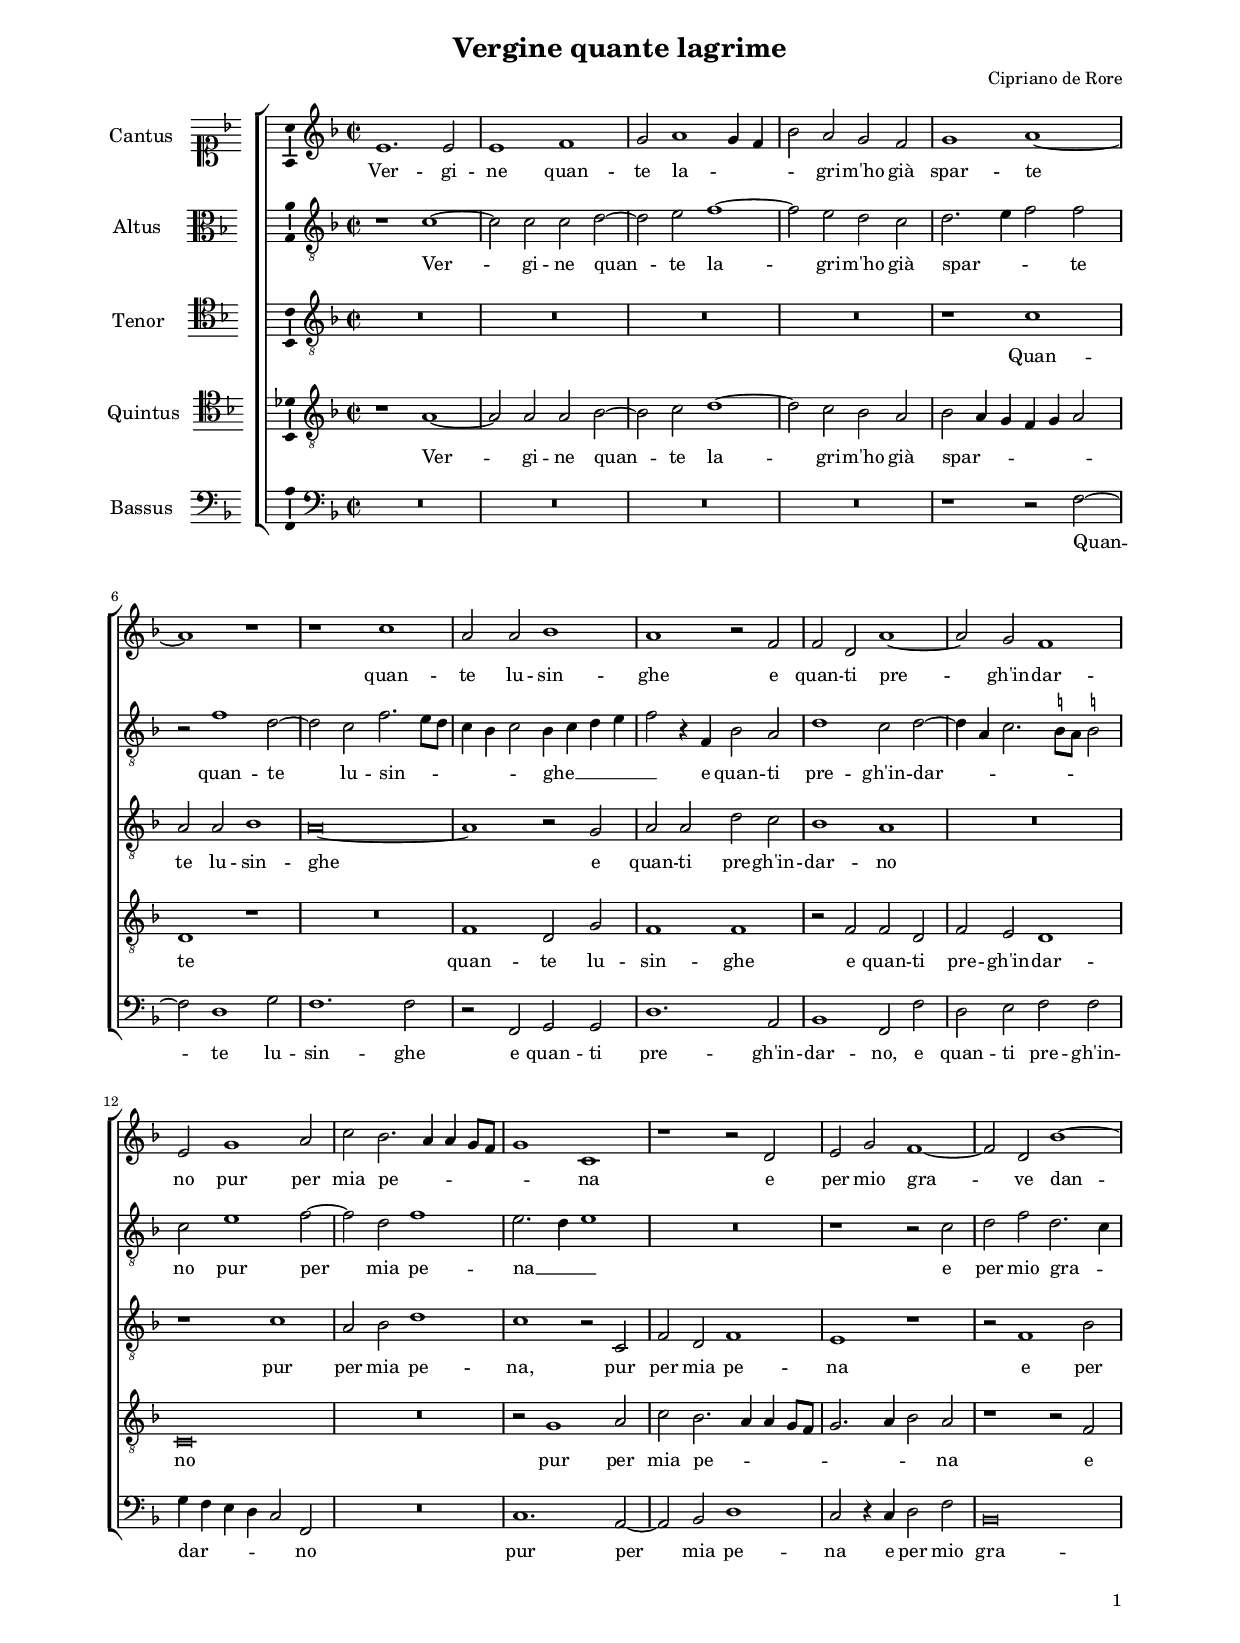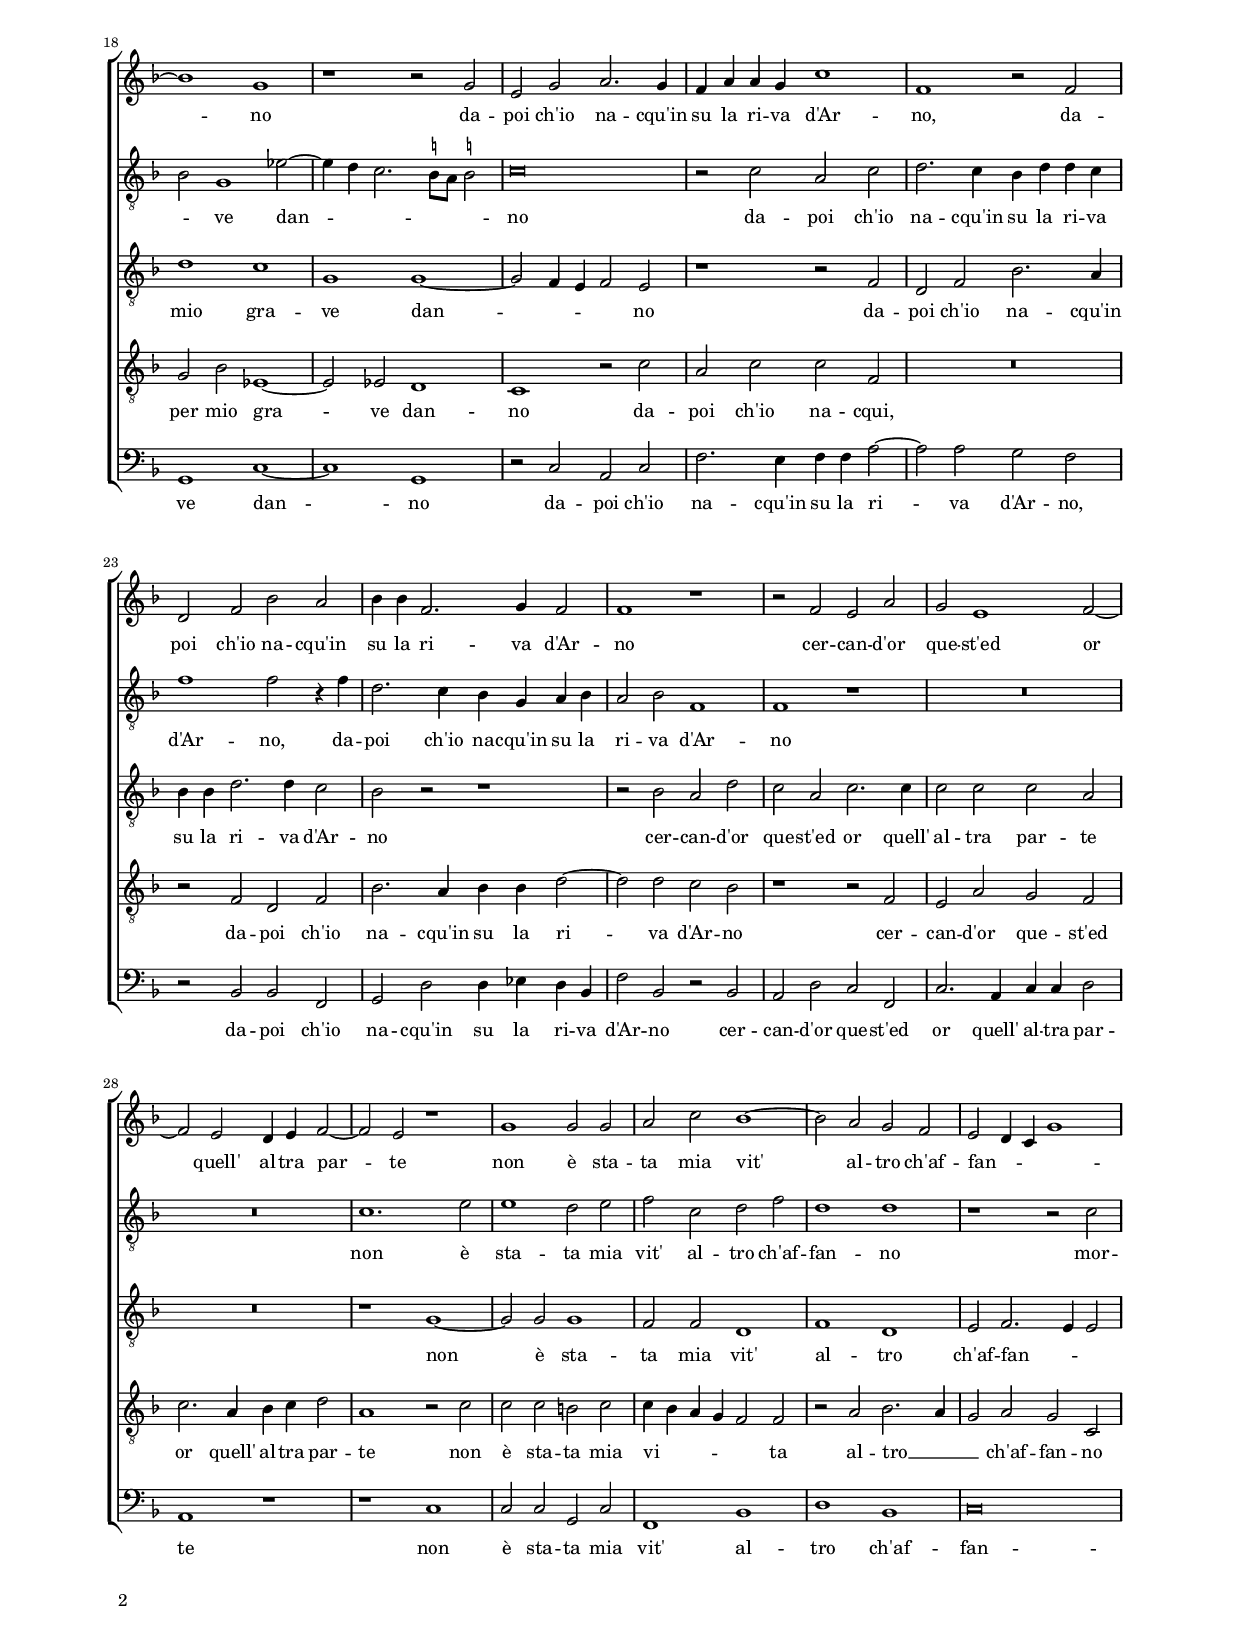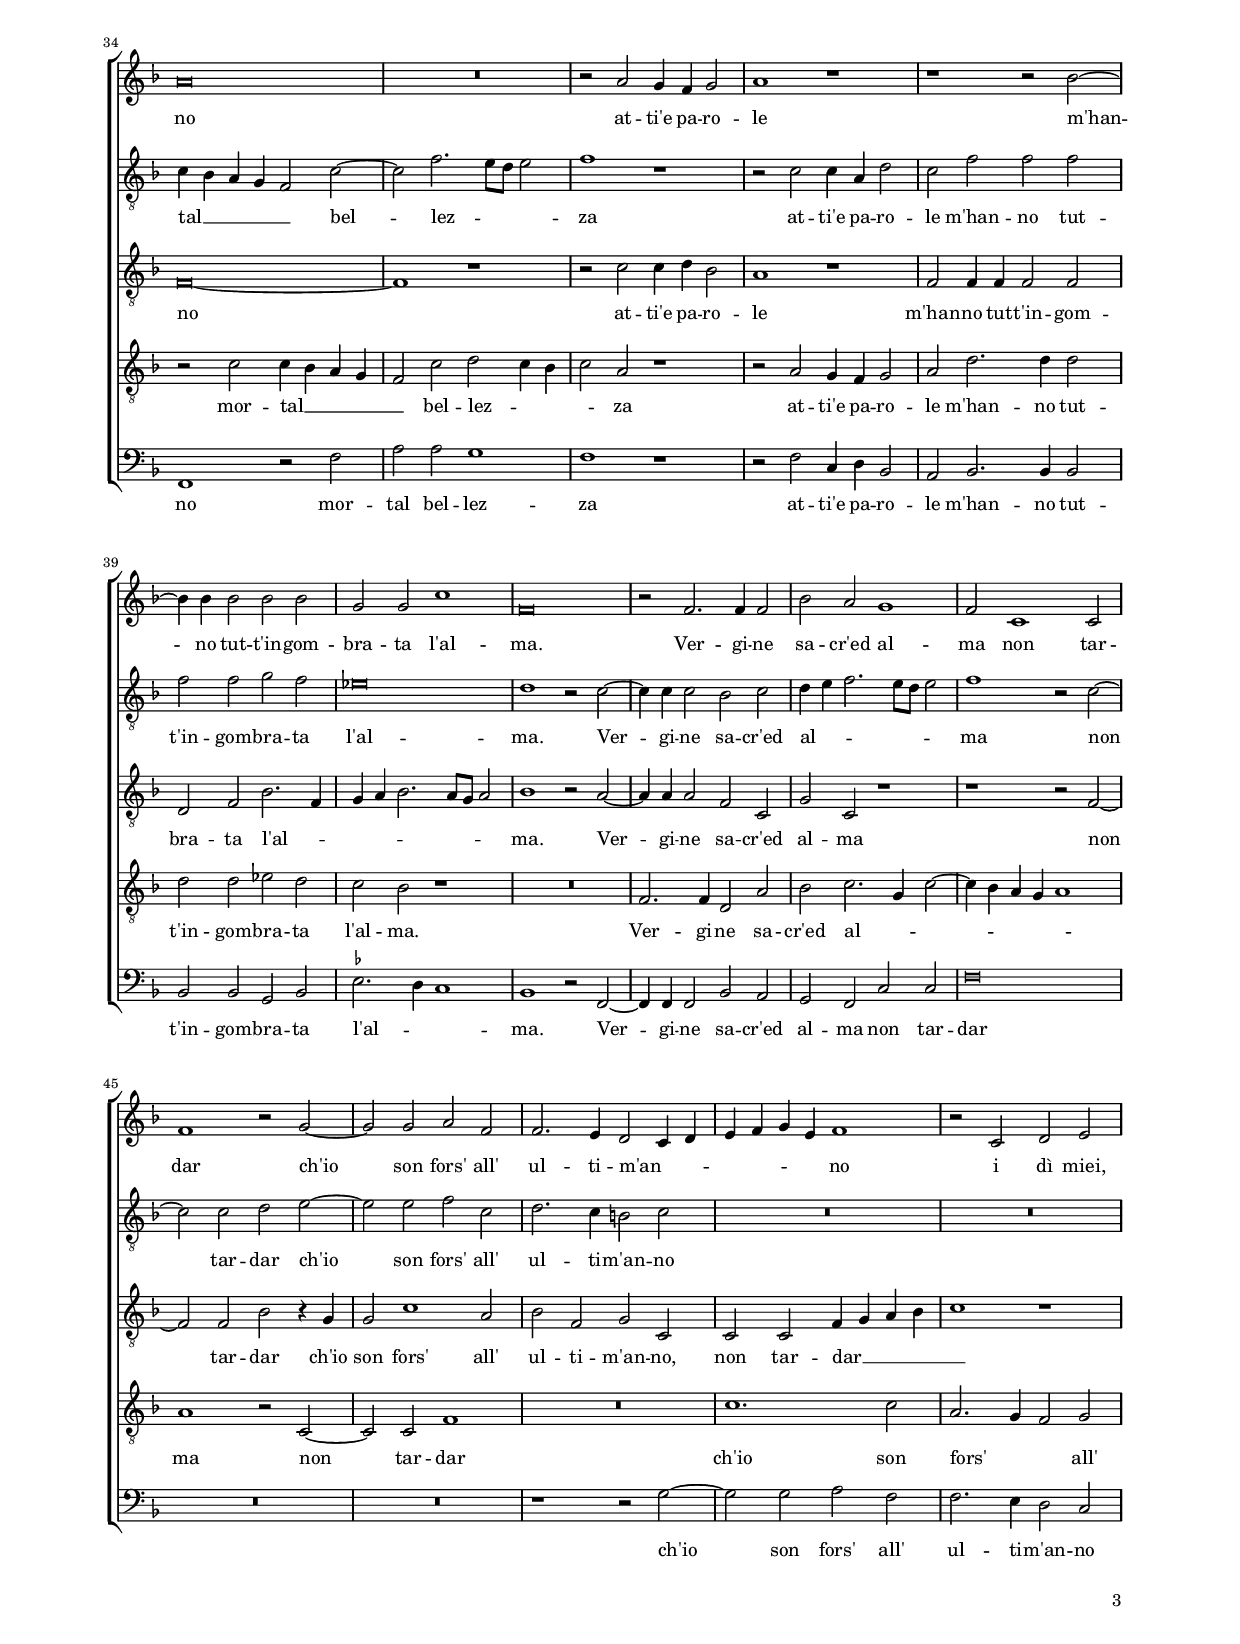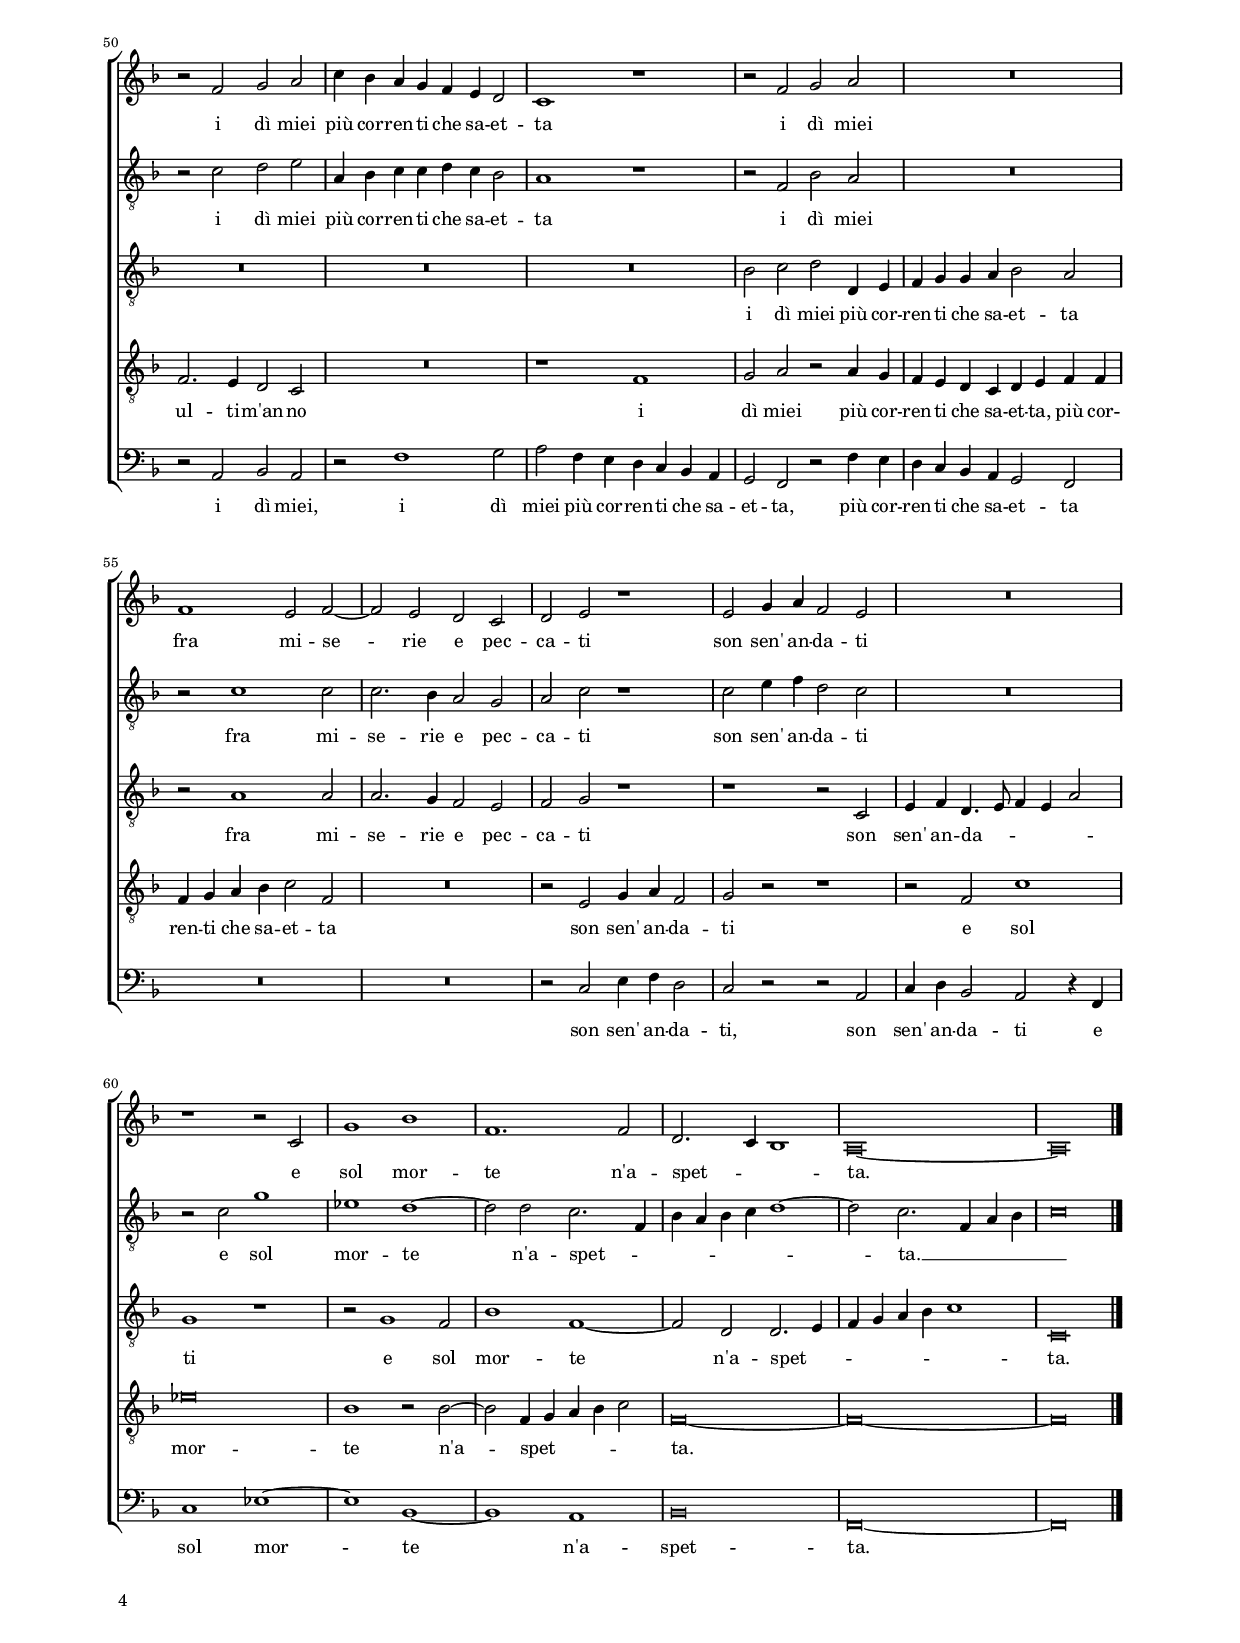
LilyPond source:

\header
{
  title="Vergine quante lagrime"
  composer="Cipriano de Rore"
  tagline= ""
}

\version "2.24.1"
\include "deutsch.ly"
#(set-global-staff-size 15)
% #(set-default-paper-size "letter")
#(ly:set-option 'point-and-click #f)

	
\paper
	{
	top-margin = 1.8 \cm
	bottom-margin = 1.2 \cm
	left-margin = 2 \cm
	right-margin = 2 \cm
	ragged-bottom = ##f
	ragged-last-bottom = ##f
	print-page-number = ##f
	system-system-spacing = #'((basic-distance . 16) (minimum-distance . 14) (padding . 5) (strechability . 150))
	oddFooterMarkup=\markup   \fill-line { "" \fromproperty #'page:page-number-string }
	evenFooterMarkup=\markup  \fill-line { \fromproperty #'page:page-number-string "" }
	last-bottom-spacing = #'((basic-distance . 12) (minimum-distance . 7) (padding . 4))
	systems-per-page = 3
	page-count = 4
%	min-systems-per-page = 3
	markup-system-spacing.basic-distance = #12
	}

	
global = {
	\key f \major
	\time 2/2 \set Score.measureLength = #(ly:make-moment 2/1)
	\skip 1*2*65 \bar "|."
	}

	ficta = { \once \set suggestAccidentals = ##t }
	
	forget = #(define-music-function (music) (ly:music?) #{
		\accidentalStyle forget
		$music
		\accidentalStyle default
		#})
	
	m = \melisma
	me = \melismaEnd



incipitcantus = \markup { \score {
	{
	\set Staff.instrumentName = \markup { \fontsize #1 "Cantus" }
	\key f \major
	\clef soprano
	s4 \bar ""
	}
	\layout  {
	raggedright = ##t
	indent = 1.6 \cm
	line-width = 2.2\cm
	\context { \Staff \remove Time_signature_engraver }
	\override Staff.Clef.Y-extent = #'(0 . 0)
	}} \hspace #1 }
	
      
incipitaltus = \markup { \score {
	{
	\set Staff.instrumentName = \markup { \fontsize #1 "Altus" }
	\key f \major
	\clef alto
	s4 \bar ""
	}
	\layout  {
	raggedright = ##t
	indent = 1.6 \cm
	line-width = 2.2\cm
	\context { \Staff \remove Time_signature_engraver }
	\override Staff.Clef.Y-extent = #'(0 . 0)
	}} \hspace #1 }


incipittenor = \markup { \score {
	{
	\set Staff.instrumentName = \markup { \fontsize #1 "Tenor" }
	\key f \major
	\clef tenor
	s4 \bar ""
	}
	\layout  {
	raggedright = ##t
	indent = 1.6 \cm
	line-width = 2.2\cm
	\context { \Staff \remove Time_signature_engraver }
	\override Staff.Clef.Y-extent = #'(0 . 0)
	}} \hspace #1 }
      
      
incipitquintus = \markup { \score {
	{
	\set Staff.instrumentName = \markup { \fontsize #1 "Quintus" }
	\key f \major
	\clef tenor
	s4 \bar ""
	}
	\layout  {
	raggedright = ##t
	indent = 1.6 \cm
	line-width = 2.2\cm
	\context { \Staff \remove Time_signature_engraver }
	\override Staff.Clef.Y-extent = #'(0 . 0)
	}} \hspace #1 }
      
      
incipitbassus = \markup { \score {
	{
	\set Staff.instrumentName = \markup { \fontsize #1 "Bassus" }
	\key f \major
	\clef bass
	s4 \bar ""
	}
	\layout  {
	raggedright = ##t
	indent = 1.6 \cm
	line-width = 2.2\cm
	\context { \Staff \remove Time_signature_engraver }
	\override Staff.Clef.Y-extent = #'(0 . 0)
	}} \hspace #1 }


cantus =  \relative c''
	{
	e,1. e2
	e1 f
	g2 a1 \m g4 f
	b2 \me a g f
%5
	g1 a~ |
	a1 r
	r1 c
	a2 a b1
	a1 r2 f
%10
	f2 d a' 1~ |
	a2 g f1
	e2 g1 a2
	c2 b2. \m a4 a g8 f
	g1 \me c,
%15
	r1 r2 d |
	e2 g f1~
	f2 d b'1~
	b1 g
	r1 r2 g
%20
	e2 g a2. g4 |
	f4 a a g c1
	f,1 r2 f
	d2 f b a
	b4 b f2. g4 f2
%25
	f1 r |
	r2 f e a
	g2 e1 f2~
	f2 e d4 e f2~
	f2 e r1
%30
	g1 g2 g |
	a2 c b1~
	b2 a g f
	e2 \m d4 c g'1 \me
	a\breve
%35
	R\breve |
	r2 a g4 f g2
	a1 r
	r1 r2 b~
	b4 b b2 b b
%40
	g2 g c1 |
	f,\breve
	r2 f2. f4 f2
	b2 a g1
	f2 c1 c2
%45
	f1 r2 g~ |
	g2 g a f
	f2. e4 d2 \m c4 d
	e4 f g e \me f1
	r2 c d e
%50
	r2 f g a |
	c4 b a g f e d2
	c1 r
	r2 f g a
	R\breve
%55
	f1 e2 f~ |
	f2 e d c
	d2 e r1
	e2 g4 a f2 e
	R\breve
%60
	r1 r2 c |
	g'1 b
	f1. f2
	d2. \m c4 b1 \me
	a\breve~
%65
	a\breve |
	}


altus =  \relative c'
	{
	r1 c~
	c2 c c d~
	d2 e f1~
	f2 e d c
%5
	d2. \m e4 f2 \me f |
	r2 f1 d2~
	d2 c f2. \m e8 d
	c4 b c2 \me b4 \m c d e
	f2 \me r4 f, b2 a
%10
	d1 c2 d~ |
	d4 \m a c2. \stemDown \ficta h8 a \stemNeutral \ficta h!2 \me 
	c2 e1 f2~
	f2 d f1
	e2. \m d4 e1 \me
%15
	R\breve |
	r1 r2 c
	d2 f d2. \m c4
	b2 \me g1 es'2~
	es4 \m d c2. \stemDown \ficta h8 a \stemNeutral \ficta h!2 \me
%20
	c\breve |
	r2 c a c
	d2. c4 b d d c
	f1 f2 r4 f
	d2. c4 b g a b
%25
	a2 b f1 |
	f1 r
	R\breve
	R\breve
	c'1. e2
%30
	e1 d2 e |
	f2 c d f
	d1 d
	r1 r2 c
	c4 \m b a g f2 \me c'~
%35
	c2 f2. \m e8 d e2 \me |
	f1 r
	r2 c c4 a d2
	c2 f f f
	f2 f g f
%40
	es\breve |
	d1 r2 c~
	c4 c c2 b c
	d4 \m e f2. e8 d e2 \me
	f1 r2 c~
%45
	c2 c d e~ |
	e2 e f c
	d2. c4 h2 c
	R\breve
	R\breve
%50
	r2 c d e |
	a,4 b c c d c b2
	a1 r
	r2 f b a
	R\breve
%55
	r2 c1 c2 |
	c2. b4 a2 g
	a2 c r1
	c2 e4 f d2 c
	R\breve
%60
	r2 c g'1 |
	es1 d~
	d2 d c2. \m f,4
	b4 a b c d1~
	d2 \me c2. \m f,4 a b
%65
	c\breve \me |
	}


tenor =  \relative c'
	{
	R\breve
	R\breve
	R\breve
	R\breve
%5
	r1 c |
	a2 a b1
	a\breve~
	a1 r2 g
	a2 a d c
%10
	b1 a |
	R\breve
	r1 c
	a2 b d1
	c1 r2 c,
%15
	f2 d f1 |
	e1 r
	r2 f1 b2
	d1 c
	g1 g~
%20
	g2 \m f4 e f2 \me e |
	r1 r2 f
	d2 f b2. a4
	b4 b d2. d4 c2
	b2 r r1
%25
	r2 b a d |
	c2 a c2. c4
	c2 c c a
	R\breve
	r1 g~
%30
	g2 g g1 |
	f2 f d1
	f1 d
	e2 f2. \m e4 e2 \me
	f\breve~
%35
	f1 r |
	r2 c' c4 d b2
	a1 r
	f2 f4 f f2 f
	d2 f b2. \m f4
%40
	g4 a b2. a8 g a2 \me |
	b1 r2 a~
	a4 a a2 f c
	g'2 c, r1
	r1 r2 f~
%45
	f2 f b r4 g |
	g2 c1 a2
	b2 f g c,
	c2 c f4 \m g a b
	c1 \me r
%50
	R\breve |
	R\breve
	R\breve
	b2 c d d,4 e
	f4 g g a b2 a
%55
	r2 a1 a2 |
	a2. g4 f2 e
	f2 g r1
	r1 r2 c,
	e4 f d4. \m e8 f4 e a2 \me
%60
	g1 r |
	r2 g1 f2
	b1 f~
	f2 d d2. \m e4
	f4 g a b c1 \me
%65
	c,\breve |
	}

	
quintus  =  \relative c'
	{
	r1 a~
	a2 a a b~
	b2 c d1~
	d2 c b a
%5
	b2 \m a4 g f g a2 \me |
	d,1 r
	R\breve
	f1 d2 g
	f1 f
%10
	r2 f f d |
	f2 e d1
	c\breve
	R\breve
	r2 g'1 a2
%15
	c2 b2. \m a4 a g8 f |
	g2. a4 b2 \me a
	r1 r2 f
	g2 b es,1~
	es2 es d1
%20
	c1 r2 c' |
	a2 c c f,
	R\breve
	r2 f d f
	b2. a4 b b d2~
%25
	d2 d c b |
	r1 r2 f
	e2 a g f
	c'2. a4 b c d2
	a1 r2 c
%30
	c2 c h c |
	c4 \m b a g f2 \me f
	r2 a b2. \m a4
	g2 \me a g c,
	r2 c' c4 \m b a g
%35
	f2 \me c' d \m c4 b |
	c2 \me a r1
	r2 a g4 f g2
	a2 d2. d4 d2
	d2 d es d
%40
	c2 b r1 |
	R\breve
	f2. f4 d2 a'
	b2 c2. \m g4 c2~
	c4 b a g a1 \me
%45
	a1 r2 c,~ |
	c2 c f1
	R\breve
	c'1. c2
	a2. \m g4 f2 \me g
%50
	f2. e4 d2 c |
	R\breve
	r1 f
	g2 a r a4 g
	f4 e d c d e f f
%55
	f4 g a b c2 f, |
	R\breve
	r2 e g4 a f2
	g2 r r1
	r2 f c'1
%60
	es\breve |
	b1 r2 b~
	b2 f4 \m g a b c2 \me
	f,\breve~
	f\breve~
%65
	f\breve |
	}


bassus  =  \relative c
	{
	R\breve
	R\breve
	R\breve
	R\breve
%5
	r1 r2 f~ |
	f2 d1 g2
	f1. f2
	r2 f, g g
	d'1. a2
%10
	b1 f2 f' |
	d2 e f f
	g4 \m f e d c2 \me f,
	R\breve
	c'1. a2~
%15
	a2 b d1 |
	c2 r4 c d2 f
	b,\breve
	g1 c~
	c1 g
%20
	r2 c a c |
	f2. e4 f f a2~
	a2 a g f
	r2 b, b f
	g2 d' d4 es d b
%25
	f'2 b, r b |
	a2 d c f,
	c'2. a4 c c d2
	a1 r
	r1 c
%30
	c2 c g c |
	f,1 b
	d1 b
	c\breve
	f,1 r2 f'
%35
	a2 a g1 |
	f1 r
	r2 f c4 d b2
	a2 b2. b4 b2
	b2 b g b
%40
	\ficta es2. \m d4 c1 \me |
	b1 r2 f~
	f4 f f2 b a
	g2 f c' c
	f\breve
%45
	R\breve |
	R\breve
	r1 r2 g~
	g2 g a f
	f2. e4 d2 c
%50
	r2 a b a |
	r2 f'1 g2
	a2 f4 e d c b a
	g2 f r f'4 e
	d4 c b a g2 f
%55
	R\breve |
	R\breve
	r2 c' e4 f d2
	c2 r r a
	c4 d b2 a r4 f
%60
	c'1 es~ |
	es b~
	b1 a
	b\breve
	f\breve~
%65
	f\breve |
	}

lyricscantus = \lyricmode {
	Ver -- gi -- ne quan -- te la -- gri -- m'ho già spar -- te
	quan -- te lu -- sin -- ghe e quan -- ti pre -- gh'in -- dar -- no
	pur per mia pe -- na e per mio gra -- ve dan -- no
	da -- poi ch'io na -- cqu'in su la ri -- va d'Ar -- no,
	da -- poi ch'io na -- cqu'in su la ri -- va d'Ar -- no
	cer -- can -- d'or que -- st'ed or quell' al -- tra par -- te
	non è sta -- ta mia vit' al -- tro ch'af -- fan -- no
	at -- ti'e pa -- ro -- le
	m'han -- no tut -- t'in -- gom -- bra -- ta l'al -- ma.
	Ver -- gi -- ne sa -- cr'ed al -- ma
	non tar -- dar ch'io son fors' all' ul -- ti -- m'an -- no
	i dì miei,
	i dì miei più cor -- ren -- ti che sa -- et -- ta
	i dì miei fra mi -- se -- rie e pec -- ca -- ti
	son sen' an -- da -- ti
	e sol mor -- te n'a -- spet -- ta.
	}


lyricsaltus = \lyricmode {
	Ver -- gi -- ne quan -- te la -- gri -- m'ho già spar -- te
	quan -- te lu -- sin -- ghe __ e quan -- ti pre -- gh'in -- dar -- no
	pur per mia pe -- na __ e per mio gra -- ve dan -- no
	da -- poi ch'io na -- cqu'in su la ri -- va d'Ar -- no,
	da -- poi ch'io na -- cqu'in su la ri -- va d'Ar -- no
	non è sta -- ta mia vit' al -- tro ch'af -- fan -- no
	mor -- tal __ bel -- lez -- za at -- ti'e pa -- ro -- le
	m'han -- no tut -- t'in -- gom -- bra -- ta l'al -- ma.
	Ver -- gi -- ne sa -- cr'ed al -- ma
	non tar -- dar ch'io son fors' all' ul -- ti -- m'an -- no
	i dì miei più cor -- ren -- ti che sa -- et -- ta
	i dì miei fra mi -- se -- rie e pec -- ca -- ti
	son sen' an -- da -- ti
	e sol mor -- te n'a -- spet -- ta. __
	}


lyricstenor = \lyricmode {
	Quan -- te lu -- sin -- ghe e quan -- ti pre -- gh'in -- dar -- no
	pur per mia pe -- na,
	pur per mia pe -- na e per mio gra -- ve dan -- no
	da -- poi ch'io na -- cqu'in su la ri -- va d'Ar -- no
	cer -- can -- d'or que -- st'ed or quell' al -- tra par -- te
	non è sta -- ta mia vit' al -- tro ch'af -- fan -- no
	at -- ti'e pa -- ro -- le
	m'han -- no tut -- t'in -- gom -- bra -- ta l'al -- ma.
	Ver -- gi -- ne sa -- cr'ed al -- ma
	non tar -- dar ch'io son fors' all' ul -- ti -- m'an -- no,
	non tar -- dar __
	i dì miei più cor -- ren -- ti che sa -- et -- ta
	fra mi -- se -- rie e pec -- ca -- ti
	son sen' an -- da -- ti
	e sol mor -- te n'a -- spet -- ta.
	}


lyricsquintus = \lyricmode {
	Ver -- gi -- ne quan -- te la -- gri -- m'ho già spar -- te
	quan -- te lu -- sin -- ghe e quan -- ti pre -- gh'in -- dar -- no
	pur per mia pe -- na e per mio gra -- ve dan -- no
	da -- poi ch'io na -- cqui,
	da -- poi ch'io na -- cqu'in su la ri -- va d'Ar -- no
	cer -- can -- d'or que -- st'ed or quell' al -- tra par -- te
	non è sta -- ta mia vi -- ta al -- tro __ ch'af -- fan -- no
	mor -- tal __ bel -- lez -- za at -- ti'e pa -- ro -- le
	m'han -- no tut -- t'in -- gom -- bra -- ta l'al -- ma.
	Ver -- gi -- ne sa -- cr'ed al -- ma
	non tar -- dar ch'io son fors' all' ul -- ti -- m'an -- no
	i dì miei più cor -- ren -- ti che sa -- et -- ta,
	più cor -- ren -- ti che sa -- et -- ta
	son sen' an -- da -- ti
	e sol mor -- te n'a -- spet -- ta.
	}


lyricsbassus = \lyricmode {
	Quan -- te lu -- sin -- ghe e quan -- ti pre -- gh'in -- dar -- no,
	e quan -- ti pre -- gh'in -- dar -- no
	pur per mia pe -- na e per mio gra -- ve dan -- no
	da -- poi ch'io na -- cqu'in su la ri -- va d'Ar -- no,
	da -- poi ch'io na -- cqu'in su la ri -- va d'Ar -- no
	cer -- can -- d'or que -- st'ed or quell' al -- tra par -- te
	non è sta -- ta mia vit' al -- tro ch'af -- fan -- no
	mor -- tal bel -- lez -- za at -- ti'e pa -- ro -- le
	m'han -- no tut -- t'in -- gom -- bra -- ta l'al -- ma.
	Ver -- gi -- ne sa -- cr'ed al -- ma
	non tar -- dar ch'io son fors' all' ul -- ti -- m'an -- no
	i dì miei,
	i dì miei più cor -- ren -- ti che sa -- et -- ta,
	più cor -- ren -- ti che sa -- et -- ta
	son sen' an -- da -- ti,
	son sen' an -- da -- ti
	e sol mor -- te n'a -- spet -- ta.
	}


\score
{  
	\transpose c c {
	\new ChoirStaff \with { \override StaffGrouper.staff-staff-spacing.basic-distance = #12 }
	<<

	\new Staff << \global
	\new Voice="v1" {
		\set Staff.instrumentName=\incipitcantus
%		\set Staff.instrumentName= "S"
		\set Staff.midiInstrument = "reed organ"
		\clef violin
		\cantus }
	\new Lyrics \lyricsto "v1" {\lyricscantus }
	>>


	\new Staff << \global
	\new Voice="v2" {
		\set Staff.instrumentName=\incipitaltus
%		\set Staff.instrumentName= "A"
		\set Staff.midiInstrument = "reed organ"
		\clef "G_8" % violin
		\altus}
	\new Lyrics \lyricsto "v2" {\lyricsaltus }
	>>


	\new Staff << \global
	\new Voice="v3" {
		\set Staff.instrumentName=\incipittenor
%		\set Staff.instrumentName= "T"
		\set Staff.midiInstrument = "reed organ"
		\clef "G_8"
		\tenor }
	\new Lyrics \lyricsto "v3" {\lyricstenor }
	>>


	\new Staff << \global
	\new Voice="v5" {
		\set Staff.instrumentName=\incipitquintus
%		\set Staff.instrumentName= "Q"
		\set Staff.midiInstrument = "reed organ"
		\clef "G_8"
		\quintus}
	\new Lyrics \lyricsto "v5" {\lyricsquintus }
	>>


	\new Staff << \global
	\new Voice="v4" {
		\set Staff.instrumentName=\incipitbassus
%		\set Staff.instrumentName= "B"
		\set Staff.midiInstrument = "reed organ"
		\clef bass 
		\bassus }
	\new Lyrics \lyricsto "v4" {\lyricsbassus}
	>>

	>>
	} % transpose

	\layout
	{
	indent = 2.5\cm
	\context { \Lyrics \override VerticalAxisGroup.nonstaff-relatedstaff-spacing.padding = #1.4 }
	\context { \Staff \override TimeSignature.break-visibility = #end-of-line-invisible }
	\context { \Staff \consists Ambitus_engraver }
	\context { \Score \override BarNumber.padding = #2 }
	\context { \Voice \override NoteHead.style = #'baroque }
	}
	
\midi
	{
	\tempo 2 = 90
	}
	
}


% EOF
